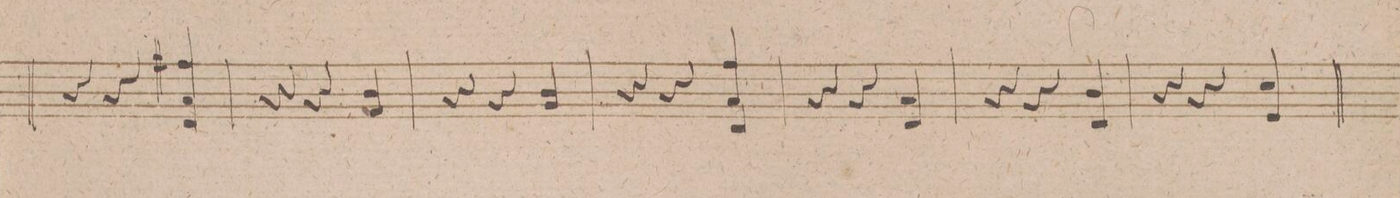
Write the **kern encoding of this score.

**kern	**dynam
*I"Violino 2do	*
*clefG2	*
*k[f#]	*
*met(c|)	*
*M3/4	*
4r	.
4r	.
4ff#X/ 4a/ 4d/	.
=224	=224
4r	.
4r	.
4b/ 4f#/	.
=225	=225
4r	.
4r	.
4b/ 4g/	.
=226	=226
4r	.
4r	.
4ff#/ 4a/ 4d/	.
=227	=227
4r	.
4r	.
4a/ 4d/	.
=228	=228
4r	.
4r	.
4b/ 4d/	.
=229	=229
4r	.
4r	.
4cc/ 4e/	.
=230	=230
*-	*-
